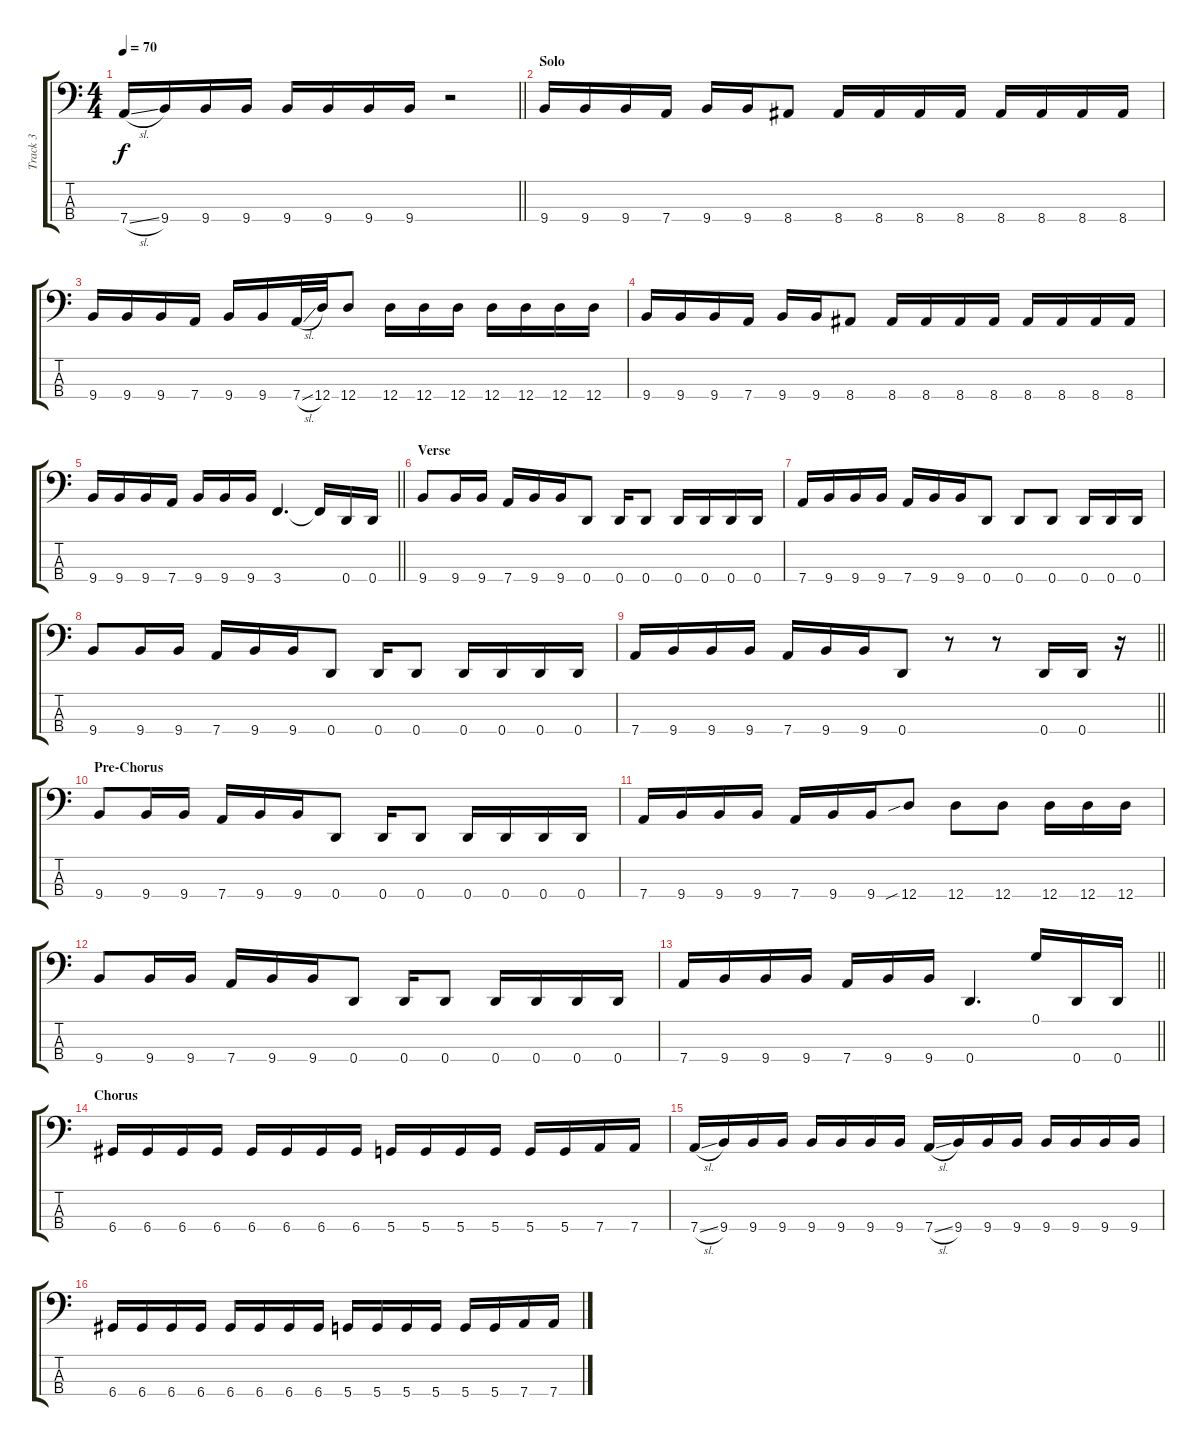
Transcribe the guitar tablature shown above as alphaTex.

\track ("Track 3" "Track 3") {instrument electricbassfinger}
\staff {score tabs}
\tuning (G2 D2 A1 D1) {hide}
\ts (4 4)
\tempo 70
\clef f4
\barLineRight lightlight
\ks c
7.4{sl}.16{dy f} 9.4.16 9.4.16 9.4.16 9.4.16 9.4.16 9.4.16 9.4.16 r.2 |
\section ("" "Solo")
9.4.16 9.4.16 9.4.16 7.4.16 9.4.16 9.4.16 8.4.8 8.4.16 8.4.16 8.4.16 8.4.16 8.4.16 8.4.16 8.4.16 8.4.16 |
9.4.16 9.4.16 9.4.16 7.4.16 9.4.16 9.4.16 7.4{sl}.32 12.4.32 12.4.8 12.4.16 12.4.16 12.4.16 12.4.16 12.4.16 12.4.16 12.4.16 |
9.4.16 9.4.16 9.4.16 7.4.16 9.4.16 9.4.16 8.4.8 8.4.16 8.4.16 8.4.16 8.4.16 8.4.16 8.4.16 8.4.16 8.4.16 |
\barLineRight lightlight
9.4.16 9.4.16 9.4.16 7.4.16 9.4.16 9.4.16 9.4.16 3.4.4{d} 3.4{t}.16 0.4.16 0.4.16 |
\section ("" "Verse")
9.4.8 9.4.16 9.4.16 7.4.16 9.4.16 9.4.16 0.4.8 0.4.16 0.4.8 0.4.16 0.4.16 0.4.16 0.4.16 |
7.4.16 9.4.16 9.4.16 9.4.16 7.4.16 9.4.16 9.4.16 0.4.8 0.4.8 0.4.8 0.4.16 0.4.16 0.4.16 |
9.4.8 9.4.16 9.4.16 7.4.16 9.4.16 9.4.16 0.4.8 0.4.16 0.4.8 0.4.16 0.4.16 0.4.16 0.4.16 |
\barLineRight lightlight
7.4.16 9.4.16 9.4.16 9.4.16 7.4.16 9.4.16 9.4.16 0.4.8 r.8 r.8 0.4.16 0.4.16 r.16 |
\section ("" "Pre-Chorus")
9.4.8 9.4.16 9.4.16 7.4.16 9.4.16 9.4.16 0.4.8 0.4.16 0.4.8 0.4.16 0.4.16 0.4.16 0.4.16 |
7.4.16 9.4.16 9.4.16 9.4.16 7.4.16 9.4.16 9.4.16 12.4{sib}.8 12.4.8 12.4.8 12.4.16 12.4.16 12.4.16 |
9.4.8 9.4.16 9.4.16 7.4.16 9.4.16 9.4.16 0.4.8 0.4.16 0.4.8 0.4.16 0.4.16 0.4.16 0.4.16 |
\barLineRight lightlight
7.4.16 9.4.16 9.4.16 9.4.16 7.4.16 9.4.16 9.4.16 0.4.4{d} 0.1.16 0.4.16 0.4.16 |
\section ("" "Chorus")
6.4.16 6.4.16 6.4.16 6.4.16 6.4.16 6.4.16 6.4.16 6.4.16 5.4.16 5.4.16 5.4.16 5.4.16 5.4.16 5.4.16 7.4.16 7.4.16 |
7.4{sl}.16 9.4.16 9.4.16 9.4.16 9.4.16 9.4.16 9.4.16 9.4.16 7.4{sl}.16 9.4.16 9.4.16 9.4.16 9.4.16 9.4.16 9.4.16 9.4.16 |
6.4.16 6.4.16 6.4.16 6.4.16 6.4.16 6.4.16 6.4.16 6.4.16 5.4.16 5.4.16 5.4.16 5.4.16 5.4.16 5.4.16 7.4.16 7.4.16
